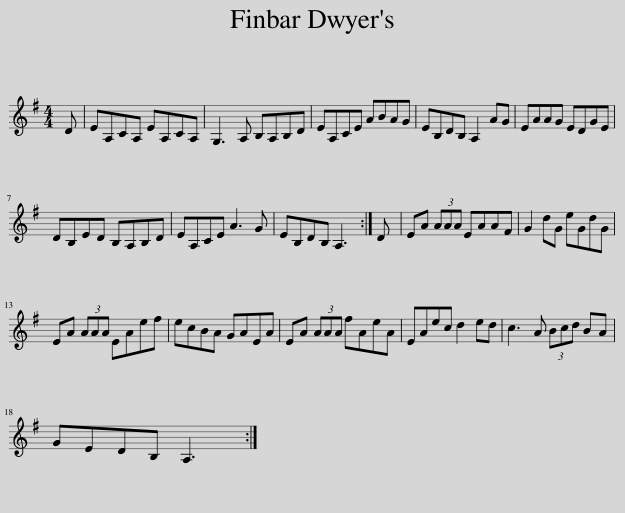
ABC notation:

X:1
L:1/8
M:4/4
I:linebreak $
K:G
V:1 treble
V:1
 D | EA,CA, EA,CA, | G,3 A, B,A,B,D | EA,CE ABAG | EB,DB, A,2 AG | %5
 EAAG EDGE |$ DB,ED B,A,B,D | EA,CE A3 G | EB,DB, A,3 :| D | %10
 EA (3AAA EAAF | G2 dG eGdG |$ EA (3AAA EAef | ecBA GAEA | EA (3AAA fAeA | %15
 EAec d2 ed | c3 A (3Bcd BA |$ GEDB, A,3 :| %18
